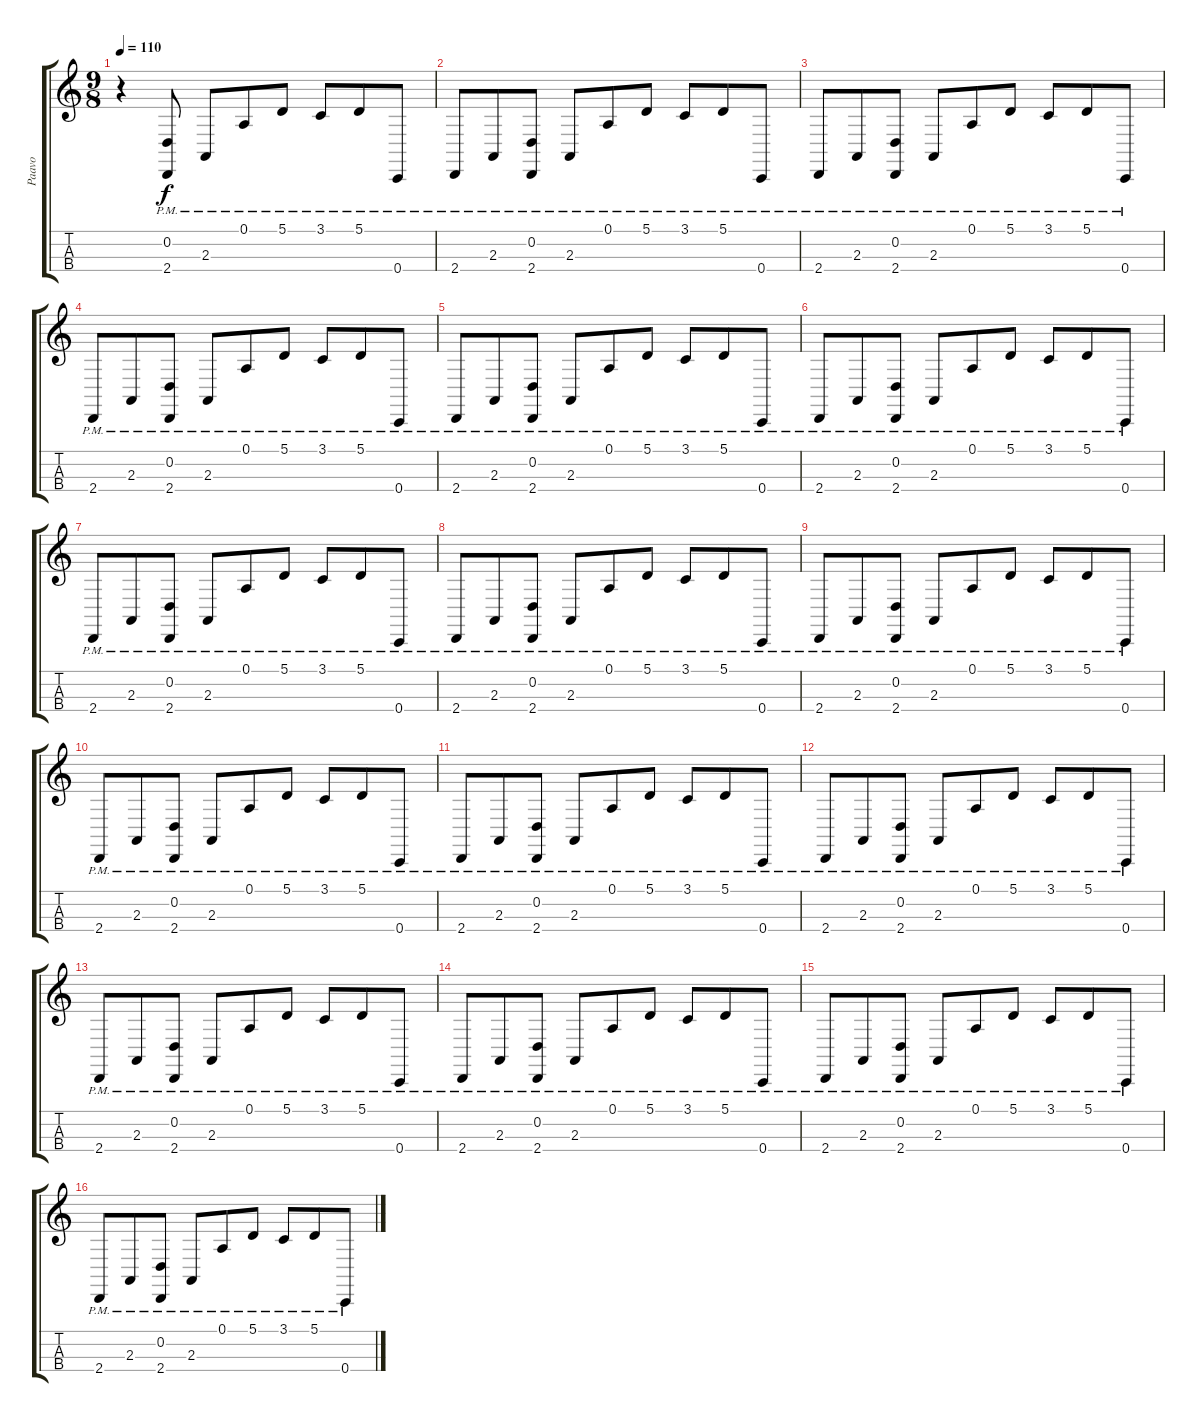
\track ("Paavo" "Paavo") {instrument cello}
\staff {score tabs}
\tuning (A3 D3 G2 C2) {hide}
\ts (9 8)
\tempo 110
\clef g2
\ks c
r.4{dy f instrument cello} (0.2{pm} 2.4).8 2.3{pm}.8 0.1{pm}.8 5.1{pm}.8 3.1{pm}.8 5.1{pm}.8 0.4{pm}.8 |
2.4{pm}.8 2.3{pm}.8 (0.2{pm} 2.4).8 2.3{pm}.8 0.1{pm}.8 5.1{pm}.8 3.1{pm}.8 5.1{pm}.8 0.4{pm}.8 |
2.4{pm}.8 2.3{pm}.8 (0.2{pm} 2.4).8 2.3{pm}.8 0.1{pm}.8 5.1{pm}.8 3.1{pm}.8 5.1{pm}.8 0.4{pm}.8 |
2.4{pm}.8 2.3{pm}.8 (0.2{pm} 2.4).8 2.3{pm}.8 0.1{pm}.8 5.1{pm}.8 3.1{pm}.8 5.1{pm}.8 0.4{pm}.8 |
2.4{pm}.8 2.3{pm}.8 (0.2{pm} 2.4).8 2.3{pm}.8 0.1{pm}.8 5.1{pm}.8 3.1{pm}.8 5.1{pm}.8 0.4{pm}.8 |
2.4{pm}.8 2.3{pm}.8 (0.2{pm} 2.4).8 2.3{pm}.8 0.1{pm}.8 5.1{pm}.8 3.1{pm}.8 5.1{pm}.8 0.4{pm}.8 |
2.4{pm}.8 2.3{pm}.8 (0.2{pm} 2.4).8 2.3{pm}.8 0.1{pm}.8 5.1{pm}.8 3.1{pm}.8 5.1{pm}.8 0.4{pm}.8 |
2.4{pm}.8 2.3{pm}.8 (0.2{pm} 2.4).8 2.3{pm}.8 0.1{pm}.8 5.1{pm}.8 3.1{pm}.8 5.1{pm}.8 0.4{pm}.8 |
2.4{pm}.8 2.3{pm}.8 (0.2{pm} 2.4).8 2.3{pm}.8 0.1{pm}.8 5.1{pm}.8 3.1{pm}.8 5.1{pm}.8 0.4{pm}.8 |
2.4{pm}.8 2.3{pm}.8 (0.2{pm} 2.4).8 2.3{pm}.8 0.1{pm}.8 5.1{pm}.8 3.1{pm}.8 5.1{pm}.8 0.4{pm}.8 |
2.4{pm}.8 2.3{pm}.8 (0.2{pm} 2.4).8 2.3{pm}.8 0.1{pm}.8 5.1{pm}.8 3.1{pm}.8 5.1{pm}.8 0.4{pm}.8 |
2.4{pm}.8 2.3{pm}.8 (0.2{pm} 2.4).8 2.3{pm}.8 0.1{pm}.8 5.1{pm}.8 3.1{pm}.8 5.1{pm}.8 0.4{pm}.8 |
2.4{pm}.8 2.3{pm}.8 (0.2{pm} 2.4).8 2.3{pm}.8 0.1{pm}.8 5.1{pm}.8 3.1{pm}.8 5.1{pm}.8 0.4{pm}.8 |
2.4{pm}.8 2.3{pm}.8 (0.2{pm} 2.4).8 2.3{pm}.8 0.1{pm}.8 5.1{pm}.8 3.1{pm}.8 5.1{pm}.8 0.4{pm}.8 |
2.4{pm}.8 2.3{pm}.8 (0.2{pm} 2.4).8 2.3{pm}.8 0.1{pm}.8 5.1{pm}.8 3.1{pm}.8 5.1{pm}.8 0.4{pm}.8 |
2.4{pm}.8 2.3{pm}.8 (0.2{pm} 2.4).8 2.3{pm}.8 0.1{pm}.8 5.1{pm}.8 3.1{pm}.8 5.1{pm}.8 0.4{pm}.8
